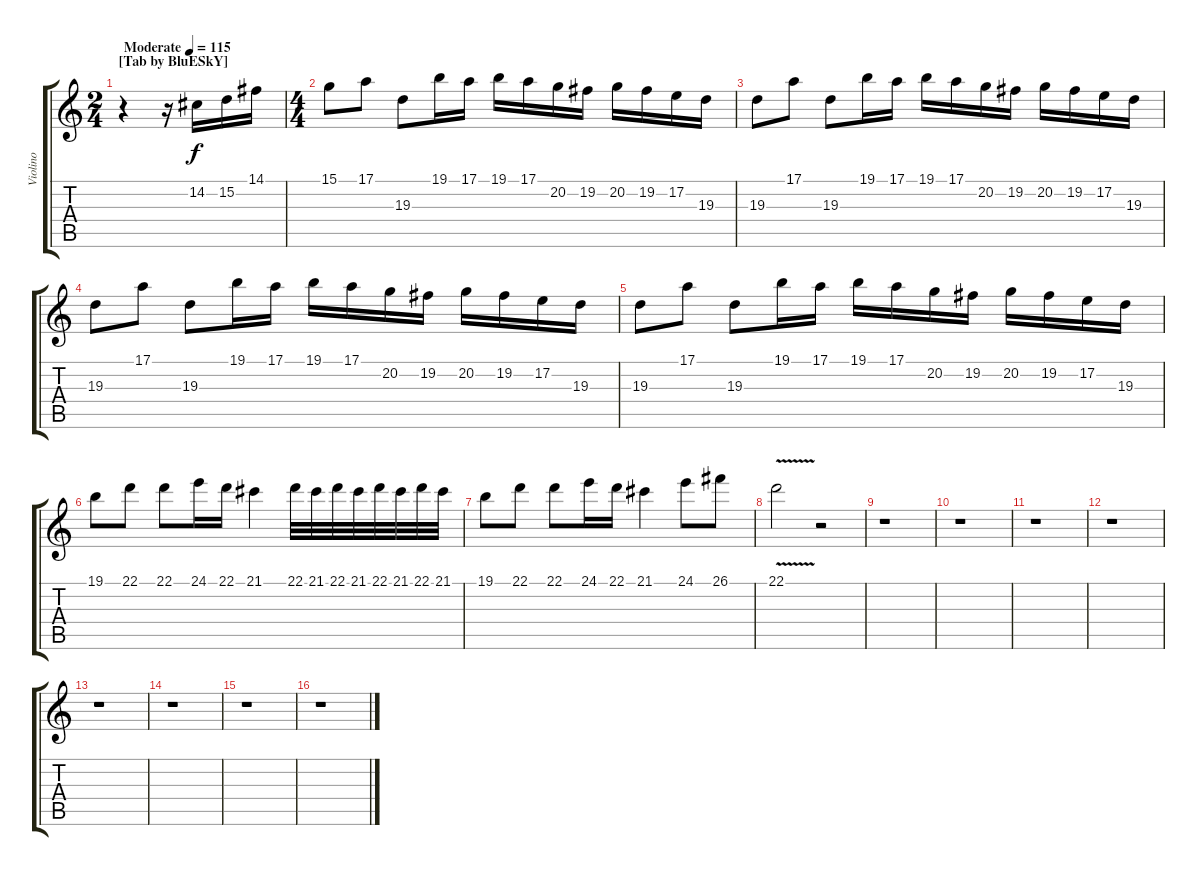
\track ("Violino" "Violino") {instrument viola}
\staff {score tabs}
\tuning (E4 B3 G3 D3 A2 E2) {hide}
\ts (2 4)
\section ("" "[Tab by BluESkY]")
\tempo (115 "Moderate")
\clef g2
\ks c
r.4{dy f instrument viola} r.16 14.2.16 15.2.16 14.1.16 |
\ts (4 4)
15.1.8 17.1.8 19.3.8 19.1.16 17.1.16 19.1.16 17.1.16 20.2.16 19.2.16 20.2.16 19.2.16 17.2.16 19.3.16 |
19.3.8 17.1.8 19.3.8 19.1.16 17.1.16 19.1.16 17.1.16 20.2.16 19.2.16 20.2.16 19.2.16 17.2.16 19.3.16 |
19.3.8 17.1.8 19.3.8 19.1.16 17.1.16 19.1.16 17.1.16 20.2.16 19.2.16 20.2.16 19.2.16 17.2.16 19.3.16 |
19.3.8 17.1.8 19.3.8 19.1.16 17.1.16 19.1.16 17.1.16 20.2.16 19.2.16 20.2.16 19.2.16 17.2.16 19.3.16 |
19.1.8 22.1.8 22.1.8 24.1.16 22.1.16 21.1.4 22.1.32 21.1.32 22.1.32 21.1.32 22.1.32 21.1.32 22.1.32 21.1.32 |
19.1.8 22.1.8 22.1.8 24.1.16 22.1.16 21.1.4 24.1.8 26.1.8 |
22.1{v}.2 r.2 |
r.1 |
r.1 |
r.1 |
r.1 |
r.1 |
r.1 |
r.1 |
r.1
